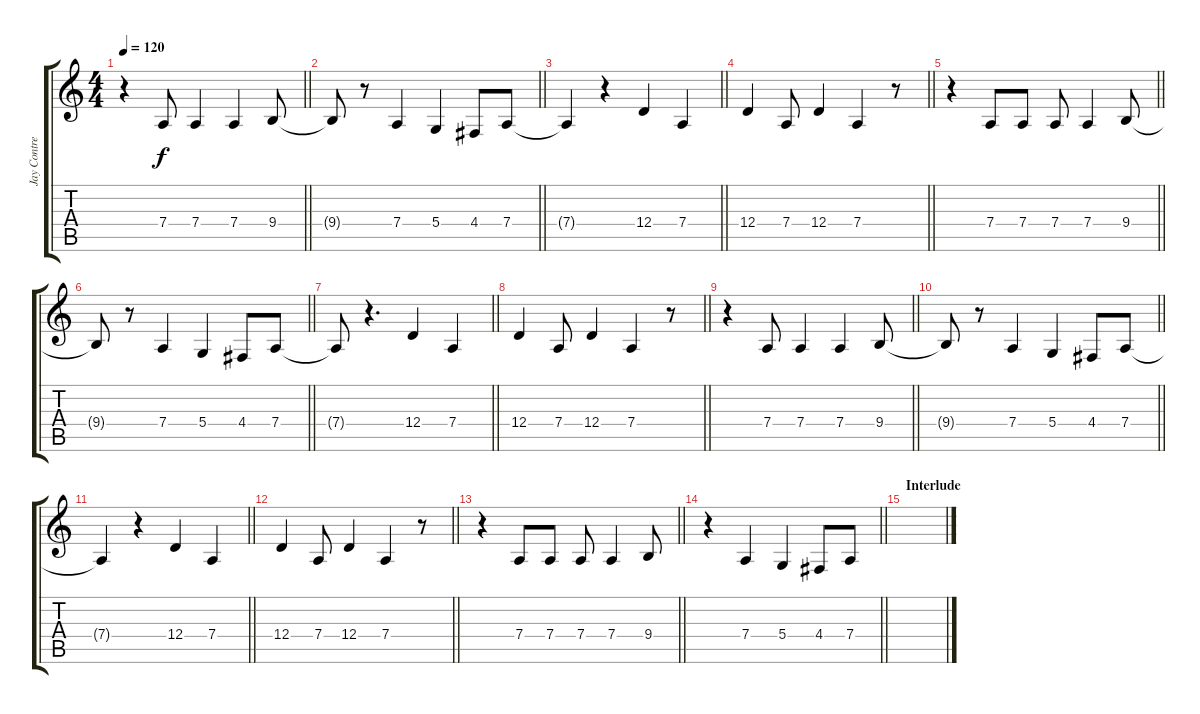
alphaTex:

\track ("Jay Contreras(Vocal)" "Jay Contre") {instrument sopranosax}
\staff {score tabs}
\tuning (E4 B3 G3 D3 A2 E2) {hide}
\ts (4 4)
\tempo 120
\clef g2
\barLineRight lightlight
\ks c
r.4{dy f} 7.4.8 7.4.4 7.4.4 9.4.8 |
\barLineRight lightlight
9.4{t}.8 r.8 7.4.4 5.4.4 4.4.8 7.4.8 |
\barLineRight lightlight
7.4{t}.4 r.4 12.4.4 7.4.4 |
\barLineRight lightlight
12.4.4 7.4.8 12.4.4 7.4.4 r.8 |
\barLineRight lightlight
r.4 7.4.8 7.4.8 7.4.8 7.4.4 9.4.8 |
\barLineRight lightlight
9.4{t}.8 r.8 7.4.4 5.4.4 4.4.8 7.4.8 |
\barLineRight lightlight
7.4{t}.8 r.4{d} 12.4.4 7.4.4 |
\barLineRight lightlight
12.4.4 7.4.8 12.4.4 7.4.4 r.8 |
\barLineRight lightlight
r.4 7.4.8 7.4.4 7.4.4 9.4.8 |
\barLineRight lightlight
9.4{t}.8 r.8 7.4.4 5.4.4 4.4.8 7.4.8 |
\barLineRight lightlight
7.4{t}.4 r.4 12.4.4 7.4.4 |
\barLineRight lightlight
12.4.4 7.4.8 12.4.4 7.4.4 r.8 |
\barLineRight lightlight
r.4 7.4.8 7.4.8 7.4.8 7.4.4 9.4.8 |
\barLineRight lightlight
r.4 7.4.4 5.4.4 4.4.8 7.4.8 |
\section ("" "Interlude")
